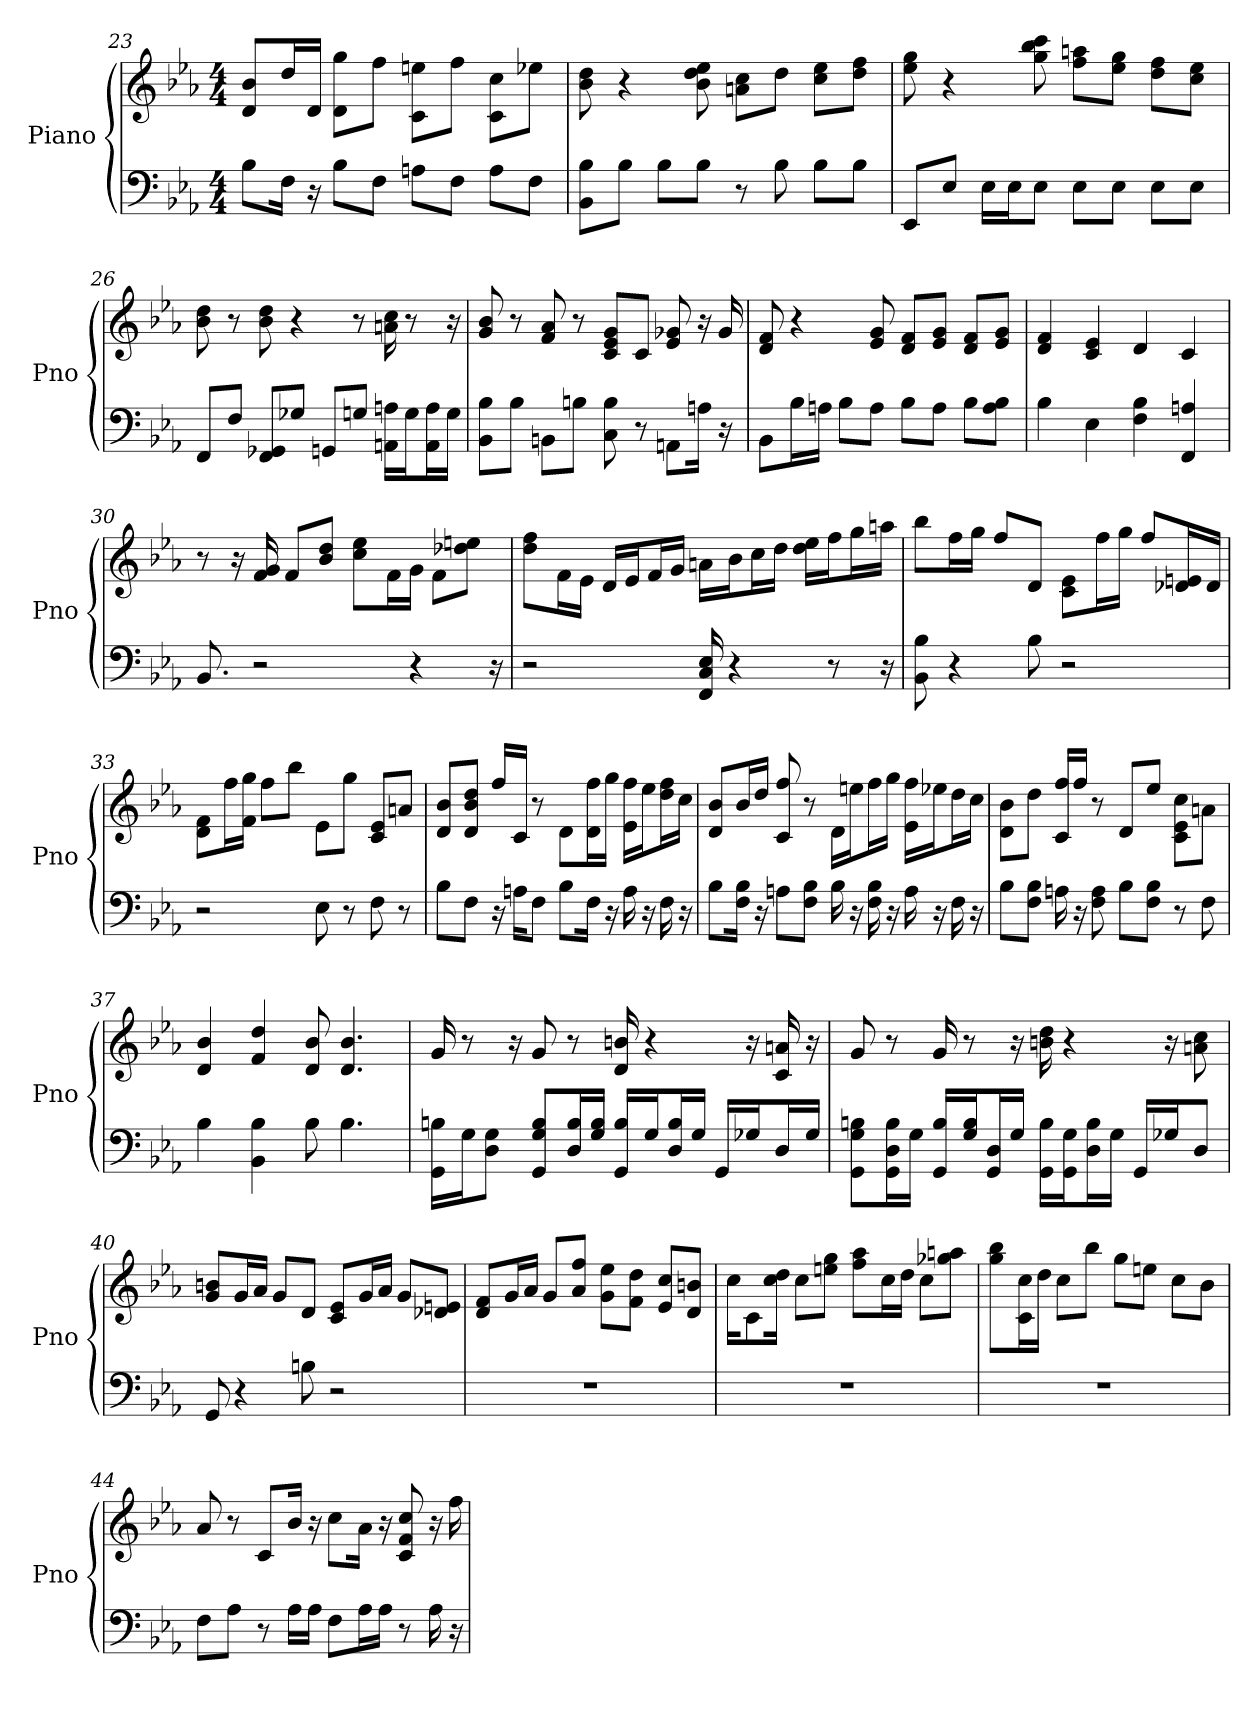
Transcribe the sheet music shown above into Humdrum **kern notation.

**kern	**kern
*part1	*part1
*staff2	*staff1
*I"Piano	*
*I'Pno	*
*clefF4	*clefG2
*k[b-e-a-]	*k[b-e-a-]
*E-:	*E-:
*M4/4	*M4/4
=23	=23
8B-\L	8b-/ 8d/L
16F\Jk	16dd/L
16r	16d/JJ
8B-\L	8gg\ 8d\L
8F\J	8ff\J
8A\L	8ee\ 8c\L
8F\J	8ff\J
8A\L	8cc\ 8c\L
8F\J	8ee-\J
=24	=24
8BB-\ 8B-\L	8dd 8b-
8B-\J	4r
8B-\L	.
8B-\J	8ee- 8b- 8dd
8r	8a\ 8cc\L
8B-	8dd\J
8B-\L	8cc\ 8ee-\L
8B-\J	8ff\ 8dd\J
=25	=25
8EE-/L	8gg 8ee-
8E-/J	4r
16E-\LL	.
16E-\J	.
8E-\J	8gg 8ccc 8bb-
8E-\L	8ff\ 8aa\L
8E-\J	8gg\ 8ee-\J
8E-\L	8dd\ 8ff\L
8E-\J	8cc\ 8ee-\J
=26	=26
8FF/L	8dd 8b-
8F/J	8r
8FF/ 8GG-/L	8dd 8b-
8G-/J	4r
8GG/L	.
8G/J	8r
16A\ 16AA\LL	16a 16cc
16G\J	8r
16AA\ 16A\L	.
16G\JJ	16r
=27	=27
8BB-\ 8B-\L	8b- 8g
8B-\J	8r
8BB\L	8f 8a-
8B\J	8r
8B 8C	8g/ 8c/ 8e-/L
8r	8c/J
8AA\L	8g- 8e-
16A\Jk	16r
16r	16g-
=28	=28
8BB-\L	8f 8d
16B-\L	4r
16A\JJ	.
8B-\L	.
8A\J	8e- 8g
8B-\L	8f/ 8d/L
8A\J	8g/ 8e-/J
8B-\L	8f/ 8d/L
8B-\ 8A\J	8g/ 8e-/J
=29	=29
4B-	4f 4d
4E-	4e- 4c
4F 4B-	4d
4A 4FF	4c
=30	=30
8.BB-	8r
.	16r
2r	16f 16g
.	8f/L
.	8dd/ 8b-/J
.	8ee-\ 8cc\L
.	16f\L
4r	16g\JJ
.	8f\L
.	8dd-\ 8ee\J
16r	.
=31	=31
2r	8ff\ 8dd\L
.	16f\L
.	16e-\JJ
.	16d/LL
.	16e-/J
.	16f/L
.	16g/JJ
16FF 16C 16E-	16a\LL
4r	16b-\J
.	16cc\L
.	16dd\JJ
.	16ee-\ 16dd\LL
8r	16ff\J
.	16gg\L
16r	16aa\JJ
=32	=32
8B- 8BB-	8bb-\L
4r	16ff\L
.	16gg\JJ
.	8ff/L
8B-	8d/J
2r	8e-\ 8c\L
.	16ff\L
.	16gg\JJ
.	8ff/L
.	16e/ 16d-/L
.	16d-/JJ
=33	=33
2r	8d\ 8f\L
.	16ff\L
.	16f\ 16gg\JJ
.	8ff\L
.	8bb-\J
8E-	8e-\L
8r	8gg\J
8F	8c/ 8e-/L
8r	8a/J
=34	=34
8B-\L	8b-/ 8d/L
8F\J	8b-/ 8dd/ 8d/J
16r	16ff/LL
16A\KL	16c/JJ
8F\J	8r
8B-\L	8d\L
16F\Jk	16d\ 16ff\L
16r	16gg\JJ
16A	16ff\ 16e-\LL
16r	16ee-\J
16F	16ff\ 16dd\L
16r	16cc\JJ
=35	=35
8B-\L	8d/ 8b-/L
16B-\ 16F\Jk	16b-/L
16r	16dd/JJ
8A\L	8ff 8c
8B-\ 8F\J	8r
16B-	16d\LL
16r	16ee\J
16B- 16F	16ff\L
16r	16gg\JJ
16A	16ff\ 16e-\LL
16r	16ee-\J
16F	16dd\L
16r	16cc\JJ
=36	=36
8B-\L	8b-\ 8d\L
8B-\ 8F\J	8dd\J
16A	16c/ 16ff/LL
16r	16ff/JJ
8A 8F	8r
8B-\L	8d/L
8B-\ 8F\J	8ee-/J
8r	8cc\ 8e-\ 8c\L
8F	8a\J
=37	=37
4B-	4b- 4d
4BB- 4B-	4dd 4f
8B-	8b- 8d
4.B-	4.b- 4.d
=38	=38
16B\ 16GG\LL	16g
16G\J	8r
8D\ 8G\J	.
.	16r
8GG/ 8B/ 8G/L	8g
16D/ 16B/L	8r
16B/ 16G/JJ	.
16GG/ 16B/LL	16b 16d
16G/J	4r
16D/ 16B/L	.
16G/JJ	.
16GG/LL	.
16G-/J	16r
16D/L	16c 16a
16G-/JJ	16r
=39	=39
8B\ 8G\ 8GG\L	8g
16B\ 16GG\ 16D\L	8r
16G\JJ	.
16GG/ 16B/LL	16g
16B/ 16G/J	8r
16GG/ 16D/L	.
16G/JJ	16r
16B\ 16GG\LL	16b 16dd
16G\ 16GG\J	4r
16B\ 16D\L	.
16G\JJ	.
16GG/LL	.
16G-/J	16r
8D/J	8cc 8a
=40	=40
8GG	8b/ 8g/L
4r	16g/L
.	16a-/JJ
.	8g/L
8B	8d/J
2r	8e-/ 8c/L
.	16g/L
.	16a-/JJ
.	8g/L
.	8e/ 8d-/J
=41	=41
1r	8d/ 8f/L
.	16g/L
.	16a-/JJ
.	8g/L
.	8ff/ 8a-/J
.	8ee-\ 8g\L
.	8dd\ 8f\J
.	8cc/ 8e-/L
.	8b/ 8d/J
=42	=42
1r	16cc\KL
.	8c\
.	16cc\ 16dd\Jk
.	8cc\L
.	8gg\ 8ee\J
.	8ff\ 8aa-\L
.	16cc\L
.	16dd\JJ
.	8cc\L
.	8gg-\ 8aa\J
=43	=43
1r	8bb-\ 8gg\L
.	16cc\ 16c\L
.	16dd\JJ
.	8cc\L
.	8bb-\J
.	8gg\L
.	8ee\J
.	8cc\L
.	8b-\J
=44	=44
8F\L	8a-
8A-\J	8r
8r	8c/L
16A-\LL	16b-/Jk
16A-\JJ	16r
8F\L	8cc\L
16A-\L	16a-\Jk
16A-\JJ	16r
8r	8cc 8f 8c
16A-	16r
16r	16ff
=	=
*-	*-
